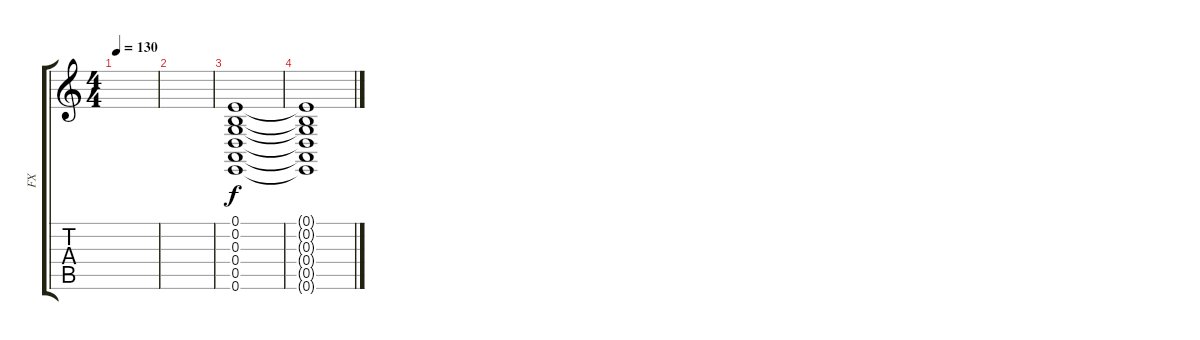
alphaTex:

\track ("FX" "FX") {instrument applause}
\staff {score tabs}
\tuning (E4 B3 G3 D3 A2 E2) {hide}
\ts (4 4)
\tempo 130
\clef g2
\ks c
|
|
(0.1 0.2 0.3 0.4 0.5 0.6).1{volume 16} |
(0.1{t} 0.2{t} 0.3{t} 0.4{t} 0.5{t} 0.6{t}).1
